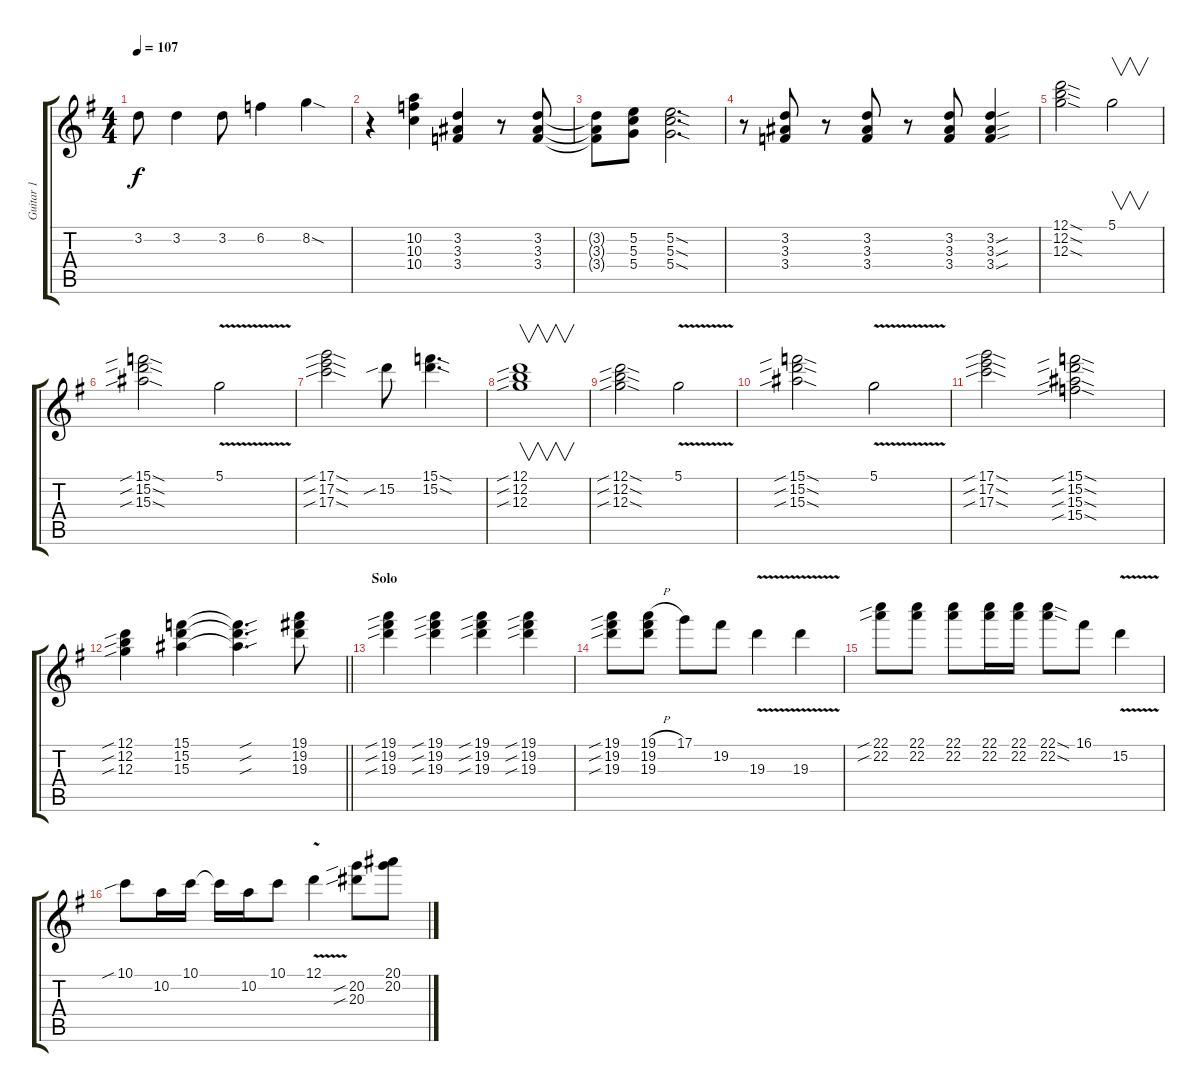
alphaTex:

\track ("Guitar 1" "Guitar 1") {instrument overdrivenguitar}
\staff {score tabs}
\tuning (D4 B3 G3 D3 G2 D2) {hide}
\ts (4 4)
\tempo 107
\clef g2
\ks g
3.2.8{dy f} 3.2.4 3.2.8 6.2.4 8.2{sod}.4 |
r.4 (10.2 10.3 10.4).4 (3.2 3.3 3.4).4 r.8 (3.2 3.3 3.4).8 |
(3.2{t} 3.3{t} 3.4{t}).8 (5.2 5.3 5.4).8 (5.2{sod} 5.3{sod} 5.4{sod}).2{d} |
r.8 (3.2 3.3 3.4).8 r.8 (3.2 3.3 3.4).8 r.8 (3.2 3.3 3.4).8 (3.2{sou} 3.3{sou} 3.4{sou}).4 |
(12.1{sod} 12.2{sod} 12.3{sod}).2 5.1.2{v} |
(15.1{sib sod} 15.2{sib sod} 15.3{sib sod}).2 5.1{v}.2 |
(17.1{sib sod} 17.2{sib sod} 17.3{sib sod}).2 15.2{sib}.8 (15.1{sod} 15.2{sod}).4{d} |
(12.1{sib} 12.2{sib} 12.3{sib}).1{v} |
(12.1{sib sod} 12.2{sib sod} 12.3{sib sod}).2 5.1{v}.2 |
(15.1{sib sod} 15.2{sib sod} 15.3{sib sod}).2 5.1{v}.2 |
(17.1{sib sod} 17.2{sib sod} 17.3{sib sod}).2 (15.1{sib sod} 15.2{sib sod} 15.3{sib sod} 15.4{sib sod}).2 |
\barLineRight lightlight
(12.1{sib} 12.2{sib} 12.3{sib}).4 (15.1 15.2 15.3).4 (15.1{sou t} 15.2{sou t} 15.3{sou t}).4{d} (19.1 19.2 19.3).8 |
\section ("" "Solo")
(19.1{sib} 19.2{sib} 19.3{sib}).4 (19.1{sib} 19.2{sib} 19.3{sib}).4 (19.1{sib} 19.2{sib} 19.3{sib}).4 (19.1{sib} 19.2{sib} 19.3{sib}).4 |
(19.1{sib} 19.2{sib} 19.3{sib}).8 (19.1{h} 19.2 19.3).8 17.1.8 19.2.8 19.3{v}.4 19.3{v}.4 |
(22.1{sib} 22.2{sib}).8 (22.1 22.2).8 (22.1 22.2).8 (22.1 22.2).16 (22.1 22.2).16 (22.1{sod} 22.2{sod}).8 16.1.8 15.2{v}.4 |
10.1{sib}.8 10.2.16 10.1.16 10.1{t}.16 10.2.16 10.1.8 12.1{v}.4 (20.2{sib} 20.3{sib}).8 (20.1 20.2).8
